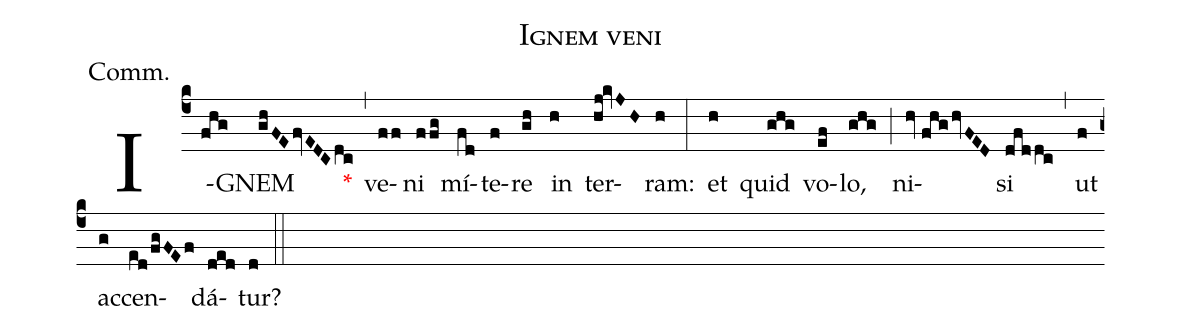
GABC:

name:Ignem veni;
annotation:Comm.;
mode:I.;
office-part:Communion;
%%
(c4) I(fhg)GNEM(ghFE/fvEDCdc) <v>\red{*}</v>(,) ve(ff)ni(ffg) mí(fd)te(f)re(gh) in(h) ter(hj!kvJH)ram:(h) (:) et(h) quid(ghg) vo(ef)lo,(ghg) (;) ni(hv///fhg/hvFED)si(dfddc) (,) ut(f) ac(g)cen(ed/fgFEf)dá(ded)tur?(d) (::)
